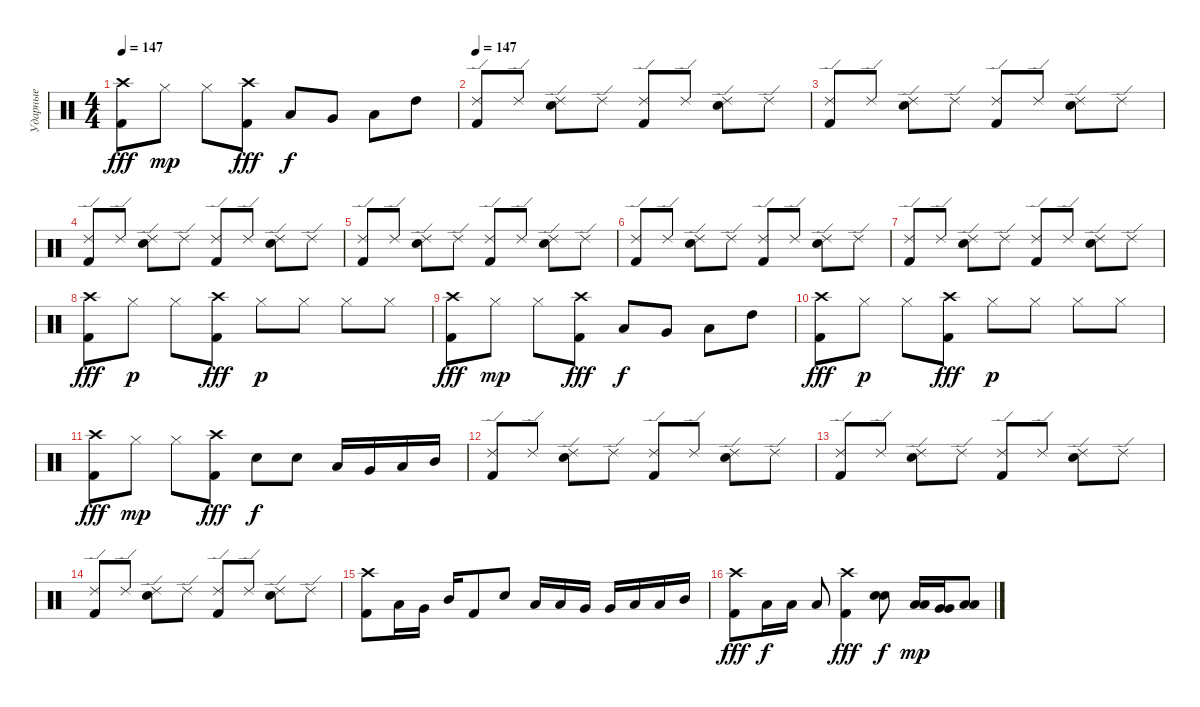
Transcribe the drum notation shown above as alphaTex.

\track ("Ударные" "Ударные") {instrument percussion}
\staff {score}
\articulation defaults
\ts (4 4)
\tempo 147
\clef neutral
\ks c
("Crash high (hit)" "Kick (hit) 2").8{dy fff} "Hi-Hat (closed)".8{dy mp} "Hi-Hat (closed)".8 ("Crash high (hit)" "Kick (hit) 2").8{dy fff} "Low Floor Tom (hit)".8{dy f} "Very Low Tom (hit)".8 "Low Tom (hit)".8 "High Tom (hit)".8 |
\tempo 147
("Ride (edge) 2" "Kick (hit) 2").8 "Ride (edge) 2".8 ("Ride (edge) 2" "Snare (hit) 2").8 "Ride (edge) 2".8 ("Ride (edge) 2" "Kick (hit) 2").8 "Ride (edge) 2".8 ("Ride (edge) 2" "Snare (hit) 2").8 "Ride (edge) 2".8 |
("Ride (edge) 2" "Kick (hit) 2").8 "Ride (edge) 2".8 ("Ride (edge) 2" "Snare (hit) 2").8 "Ride (edge) 2".8 ("Ride (edge) 2" "Kick (hit) 2").8 "Ride (edge) 2".8 ("Ride (edge) 2" "Snare (hit) 2").8 "Ride (edge) 2".8 |
("Ride (edge) 2" "Kick (hit) 2").8 "Ride (edge) 2".8 ("Ride (edge) 2" "Snare (hit) 2").8 "Ride (edge) 2".8 ("Ride (edge) 2" "Kick (hit) 2").8 "Ride (edge) 2".8 ("Ride (edge) 2" "Snare (hit) 2").8 "Ride (edge) 2".8 |
("Ride (edge) 2" "Kick (hit) 2").8 "Ride (edge) 2".8 ("Ride (edge) 2" "Snare (hit) 2").8 "Ride (edge) 2".8 ("Ride (edge) 2" "Kick (hit) 2").8 "Ride (edge) 2".8 ("Ride (edge) 2" "Snare (hit) 2").8 "Ride (edge) 2".8 |
("Ride (edge) 2" "Kick (hit) 2").8 "Ride (edge) 2".8 ("Ride (edge) 2" "Snare (hit) 2").8 "Ride (edge) 2".8 ("Ride (edge) 2" "Kick (hit) 2").8 "Ride (edge) 2".8 ("Ride (edge) 2" "Snare (hit) 2").8 "Ride (edge) 2".8 |
("Ride (edge) 2" "Kick (hit) 2").8 "Ride (edge) 2".8 ("Ride (edge) 2" "Snare (hit) 2").8 "Ride (edge) 2".8 ("Ride (edge) 2" "Kick (hit) 2").8 "Ride (edge) 2".8 ("Ride (edge) 2" "Snare (hit) 2").8 "Ride (edge) 2".8 |
("Crash high (hit)" "Kick (hit) 2").8{dy fff} "Hi-Hat (closed)".8{dy p} "Hi-Hat (closed)".8 ("Crash high (hit)" "Kick (hit) 2").8{dy fff} "Hi-Hat (closed)".8{dy p} "Hi-Hat (closed)".8 "Hi-Hat (closed)".8 "Hi-Hat (closed)".8 |
("Crash high (hit)" "Kick (hit) 2").8{dy fff} "Hi-Hat (closed)".8{dy mp} "Hi-Hat (closed)".8 ("Crash high (hit)" "Kick (hit) 2").8{dy fff} "Low Floor Tom (hit)".8{dy f} "Very Low Tom (hit)".8 "Low Tom (hit)".8 "High Tom (hit)".8 |
("Crash high (hit)" "Kick (hit) 2").8{dy fff} "Hi-Hat (closed)".8{dy p} "Hi-Hat (closed)".8 ("Crash high (hit)" "Kick (hit) 2").8{dy fff} "Hi-Hat (closed)".8{dy p} "Hi-Hat (closed)".8 "Hi-Hat (closed)".8 "Hi-Hat (closed)".8 |
("Crash high (hit)" "Kick (hit) 2").8{dy fff} "Hi-Hat (closed)".8{dy mp} "Hi-Hat (closed)".8 ("Crash high (hit)" "Kick (hit) 2").8{dy fff} "Snare (hit) 2".8{dy f} "Snare (hit) 2".8 "Low Floor Tom (hit)".16 "Very Low Tom (hit)".16 "Low Tom (hit)".16 "Mid Tom (hit)".16 |
("Ride (edge) 2" "Kick (hit) 2").8 "Ride (edge) 2".8 ("Ride (edge) 2" "Snare (hit) 2").8 "Ride (edge) 2".8 ("Ride (edge) 2" "Kick (hit) 2").8 "Ride (edge) 2".8 ("Ride (edge) 2" "Snare (hit) 2").8 "Ride (edge) 2".8 |
("Ride (edge) 2" "Kick (hit) 2").8 "Ride (edge) 2".8 ("Ride (edge) 2" "Snare (hit) 2").8 "Ride (edge) 2".8 ("Ride (edge) 2" "Kick (hit) 2").8 "Ride (edge) 2".8 ("Ride (edge) 2" "Snare (hit) 2").8 "Ride (edge) 2".8 |
("Ride (edge) 2" "Kick (hit) 2").8 "Ride (edge) 2".8 ("Ride (edge) 2" "Snare (hit) 2").8 "Ride (edge) 2".8 ("Ride (edge) 2" "Kick (hit) 2").8 "Ride (edge) 2".8 ("Ride (edge) 2" "Snare (hit) 2").8 "Ride (edge) 2".8 |
("Crash high (hit)" "Kick (hit) 2").8 "Low Floor Tom (hit)".16 "Very Low Tom (hit)".16 "Mid Tom (hit)".16 "Kick (hit) 2".8 "Snare (hit) 2".8 "Low Floor Tom (hit)".16 "Low Floor Tom (hit)".16 "Very Low Tom (hit)".16 "Very Low Tom (hit)".16 "Low Tom (hit)".16 "Low Tom (hit)".16 "Mid Tom (hit)".16 |
("Crash high (hit)" "Kick (hit) 2").8{dy fff} "Low Tom (hit)".16{dy f} "Low Tom (hit)".16 "Low Tom (hit)".8 ("Crash high (hit)" "Kick (hit) 2").4{dy fff} ("Snare (hit) 2" "Snare (hit) 2").8{dy f} ("Low Floor Tom (hit)" "Low Floor Tom (hit)").16{dy mp} ("Very Low Tom (hit)" "Very Low Tom (hit)").16 ("Low Tom (hit)" "Low Tom (hit)").8
